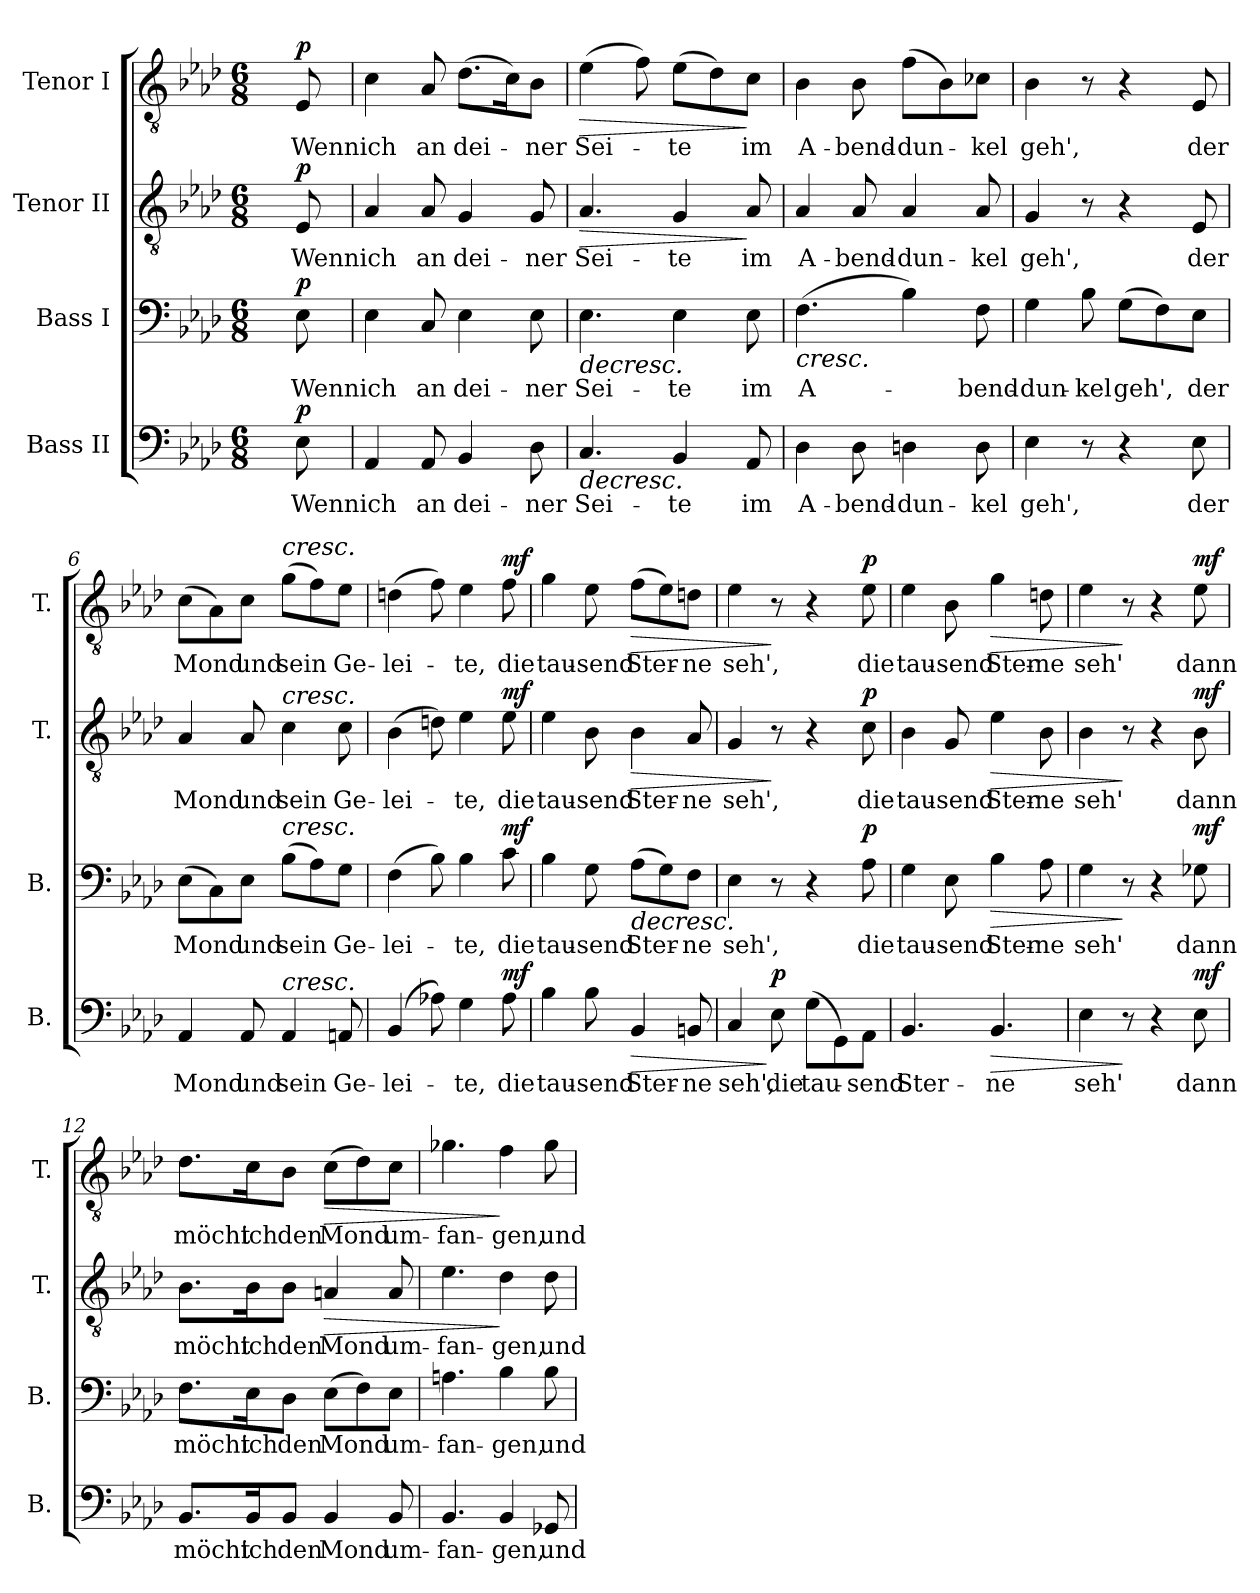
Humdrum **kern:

**kern	**text	**dynam	**kern	**text	**dynam	**kern	**text	**dynam	**kern	**text	**dynam
*part4	*part4	*part4	*part3	*part3	*part3	*part2	*part2	*part2	*part1	*part1	*part1
*staff4	*staff4	*staff4	*staff3	*staff3	*staff3	*staff2	*staff2	*staff2	*staff1	*staff1	*staff1
*I"Bass II	*	*	*I"Bass I	*	*	*I"Tenor II	*	*	*I"Tenor I	*	*
*I'B.	*	*	*I'B.	*	*	*I'T.	*	*	*I'T.	*	*
*clefF4	*	*	*clefF4	*	*	*clefGv2	*	*	*clefGv2	*	*
*	*	*	*	*	*	*ITrd7c12	*	*	*ITrd7c12	*	*
*k[b-e-a-d-]	*	*	*k[b-e-a-d-]	*	*	*k[b-e-a-d-]	*	*	*k[b-e-a-d-]	*	*
*A-:	*	*	*A-:	*	*	*A-:	*	*	*A-:	*	*
*M6/8	*	*	*M6/8	*	*	*M6/8	*	*	*M6/8	*	*
=1	=1	=1	=1	=1	=1	=1	=1	=1	=1	=1	=1
8ryy	.	.	8ryy	.	.	8ryy	.	.	8ryy	.	.
!	!LO:LY:b	!LO:DY:b	!	!LO:LY:b	!LO:DY:b	!	!LO:LY:b	!LO:DY:b	!	!LO:LY:b	!LO:DY:b
8E-\	Wenn	p	8E-\	Wenn	p	8EE-/	Wenn	p	8EE-/	Wenn	p
=2	=2	=2	=2	=2	=2	=2	=2	=2	=2	=2	=2
!	!LO:LY:b	!	!	!LO:LY:b	!	!	!LO:LY:b	!	!	!LO:LY:b	!
4AA-/	ich	.	4E-\	ich	.	4AA-/	ich	.	4C\	ich	.
!	!LO:LY:b	!	!	!LO:LY:b	!	!	!LO:LY:b	!	!	!LO:LY:b	!
8AA-/	an	.	8C/	an	.	8AA-/	an	.	8AA-/	an	.
!	!LO:LY:b	!	!	!LO:LY:b	!	!	!LO:LY:b	!	!	!LO:LY:b	!
4BB-/	dei-	.	4E-\	dei-	.	4GG/	dei-	.	(>8.D-\L	dei-	.
.	.	.	.	.	.	.	.	.	16C\K)	.	.
!	!LO:LY:b	!	!	!LO:LY:b	!	!	!LO:LY:b	!	!	!LO:LY:b	!
8D-\	-ner	.	8E-\	-ner	.	8GG/	-ner	.	8BB-\J	-ner	.
=3	=3	=3	=3	=3	=3	=3	=3	=3	=3	=3	=3
!	!LO:LY:b	!LO:HP:b	!	!LO:LY:b	!LO:HP:b	!	!LO:LY:b	!LO:HP:b	!	!LO:LY:b	!LO:HP:b
4.C/	Sei-	>	4.E-\	Sei-	>	4.AA-/	Sei-	>	(>4E-\	Sei-	>
.	.	.	.	.	.	.	.	.	8F\)	.	.
!	!LO:LY:b	!	!	!LO:LY:b	!	!	!LO:LY:b	!	!	!LO:LY:b	!
4BB-/	-te	.	4E-\	-te	.	4GG/	-te	.	(>8E-\L	-te	.
.	.	.	.	.	.	.	.	.	8D-\)	.	.
!	!LO:LY:b	!	!	!LO:LY:b	!	!	!LO:LY:b	!	!	!LO:LY:b	!
8AA-/	im	.	8E-\	im	.	8AA-/	im	]	8C\J	im	]
=4	=4	=4	=4	=4	=4	=4	=4	=4	=4	=4	=4
!	!LO:LY:b	!	!	!LO:LY:b	!LO:HP:b	!	!LO:LY:b	!	!	!LO:LY:b	!
4D-\	A-	.	(>4.F\	A-	<	4AA-/	A-	.	4BB-\	A-	.
!	!LO:LY:b	!	!	!	!	!	!LO:LY:b	!	!	!LO:LY:b	!
8D-\	-bend-	.	.	.	.	8AA-/	-bend-	.	8BB-\	-bend-	.
!	!LO:LY:b	!	!	!	!	!	!LO:LY:b	!	!	!LO:LY:b	!
4Dn\	-dun-	.	4B-\)	.	]	4AA-/	-dun-	.	(>8F\L	-dun-	.
.	.	.	.	.	.	.	.	.	8BB-\)	.	.
!	!LO:LY:b	!	!	!LO:LY:b	!	!	!LO:LY:b	!	!	!LO:LY:b	!
8D\	-kel	.	8F\	-bend-	.	8AA-/	-kel	.	8C-X\J	-kel	.
=5	=5	=5	=5	=5	=5	=5	=5	=5	=5	=5	=5
!	!LO:LY:b	!	!	!LO:LY:b	!	!	!LO:LY:b	!	!	!LO:LY:b	!
4E-\	geh',	.	4G\	-dun-	.	4GG/	geh',	.	4BB-\	geh',	.
!	!	!	!	!LO:LY:b	!	!	!	!	!	!	!
8r	.	.	8B-\	-kel	.	8r	.	.	8r	.	.
!	!	!	!	!LO:LY:b	!	!	!	!	!	!	!
4r	.	.	(>8G\L	geh',	.	4r	.	.	4r	.	.
.	.	.	8F\)	.	.	.	.	.	.	.	.
!	!LO:LY:b	!	!	!LO:LY:b	!	!	!LO:LY:b	!	!	!LO:LY:b	!
8E-\	der	.	8E-\J	der	.	8EE-/	der	.	8EE-/	der	.
!!LO:LB:g=z
=6	=6	=6	=6	=6	=6	=6	=6	=6	=6	=6	=6
!	!LO:LY:b	!	!	!LO:LY:b	!	!	!LO:LY:b	!	!	!LO:LY:b	!
4AA-/	Mond	.	(>8E-\L	Mond	.	4AA-/	Mond	.	(>8C\L	Mond	.
.	.	.	8C\)	.	.	.	.	.	8AA-\)	.	.
!	!LO:LY:b	!	!	!LO:LY:b	!	!	!LO:LY:b	!	!	!LO:LY:b	!
8AA-/	und	.	8E-\J	und	.	8AA-/	und	.	8C\J	und	.
!	!	!	!	!	!	!	!	!	!LO:TX:a:i:t=cresc.	!	!
!	!	!	!	!	!	!LO:TX:a:i:t=cresc.	!	!	!	!	!
!	!	!	!LO:TX:a:i:t=cresc.	!	!	!	!	!	!	!	!
!LO:TX:a:i:t=cresc.	!	!	!	!	!	!	!	!	!	!	!
!	!LO:LY:b	!	!	!LO:LY:b	!	!	!LO:LY:b	!	!	!LO:LY:b	!
4AA-/	sein	.	(>8B-\L	sein	.	4C\	sein	.	(>8G\L	sein	.
.	.	.	8A-\)	.	.	.	.	.	8F\)	.	.
!	!LO:LY:b	!	!	!LO:LY:b	!	!	!LO:LY:b	!	!	!LO:LY:b	!
8AAn/	Ge-	.	8G\J	Ge-	.	8C\	Ge-	.	8E-\J	Ge-	.
=7	=7	=7	=7	=7	=7	=7	=7	=7	=7	=7	=7
!	!LO:LY:b	!	!	!LO:LY:b	!	!	!LO:LY:b	!	!	!LO:LY:b	!
(>4BB-/	-lei-	.	(>4F\	-lei-	.	(>4BB-\	-lei-	.	(>4Dn\	-lei-	.
8A-X\)	.	.	8B-\)	.	.	8Dn\)	.	.	8F\)	.	.
!	!LO:LY:b	!	!	!LO:LY:b	!	!	!LO:LY:b	!	!	!LO:LY:b	!
4G\	-te,	.	4B-\	-te,	.	4E-\	-te,	.	4E-\	-te,	.
!	!LO:LY:b	!LO:DY:b	!	!LO:LY:b	!LO:DY:b	!	!LO:LY:b	!LO:DY:b	!	!LO:LY:b	!LO:DY:b
8A-\	die	mf	8c\	die	mf	8E-\	die	mf	8F\	die	mf
=8	=8	=8	=8	=8	=8	=8	=8	=8	=8	=8	=8
!	!LO:LY:b	!	!	!LO:LY:b	!	!	!LO:LY:b	!	!	!LO:LY:b	!
4B-\	tau-	.	4B-\	tau-	.	4E-\	tau-	.	4G\	tau-	.
!	!LO:LY:b	!	!	!LO:LY:b	!	!	!LO:LY:b	!	!	!LO:LY:b	!
8B-\	-send	.	8G\	-send	.	8BB-\	-send	.	8E-\	-send	.
!	!LO:LY:b	!LO:HP:b	!	!LO:LY:b	!LO:HP:b	!	!LO:LY:b	!LO:HP:b	!	!LO:LY:b	!LO:HP:b
4BB-/	Ster-	>	(>8A-\L	Ster-	>	4BB-\	Ster-	>	(>8F\L	Ster-	>
.	.	.	8G\)	.	.	.	.	.	8E-\)	.	.
!	!LO:LY:b	!	!	!LO:LY:b	!	!	!LO:LY:b	!	!	!LO:LY:b	!
8BBn/	-ne	.	8F\J	-ne	.	8AA-/	-ne	.	8Dn\J	-ne	.
=9	=9	=9	=9	=9	=9	=9	=9	=9	=9	=9	=9
!	!LO:LY:b	!	!	!LO:LY:b	!	!	!LO:LY:b	!	!	!LO:LY:b	!
4C/	seh',	.	4E-\	seh',	.	4GG/	seh',	.	4E-\	seh',	.
!	!LO:LY:b	!LO:DY:n=1:b	!	!	!	!	!	!	!	!	!
8E-\	die	] p	8r	.	[	8r	.	]	8r	.	]
!	!LO:LY:b	!	!	!	!	!	!	!	!	!	!
(>8G\L	tau-	.	4r	.	.	4r	.	.	4r	.	.
8GG\)	.	.	.	.	.	.	.	.	.	.	.
!	!LO:LY:b	!	!	!LO:LY:b	!LO:DY:b	!	!LO:LY:b	!LO:DY:b	!	!LO:LY:b	!LO:DY:b
8AA-\J	-send	.	8A-\	die	p	8C\	die	p	8E-\	die	p
!!LO:PB:g=z
=10	=10	=10	=10	=10	=10	=10	=10	=10	=10	=10	=10
!	!LO:LY:b	!	!	!LO:LY:b	!	!	!LO:LY:b	!	!	!LO:LY:b	!
4.BB-/	Ster-	.	4G\	tau-	.	4BB-\	tau-	.	4E-\	tau-	.
!	!	!	!	!LO:LY:b	!	!	!LO:LY:b	!	!	!LO:LY:b	!
.	.	.	8E-\	-send	.	8GG/	-send	.	8BB-\	-send	.
!	!LO:LY:b	!LO:HP:b	!	!LO:LY:b	!LO:HP:b	!	!LO:LY:b	!LO:HP:b	!	!LO:LY:b	!LO:HP:b
4.BB-/	-ne	>	4B-\	Ster-	>	4E-\	Ster-	>	4G\	Ster-	>
!	!	!	!	!LO:LY:b	!	!	!LO:LY:b	!	!	!LO:LY:b	!
.	.	.	8A-\	-ne	.	8BB-\	-ne	.	8Dn\	-ne	.
=11	=11	=11	=11	=11	=11	=11	=11	=11	=11	=11	=11
!	!LO:LY:b	!	!	!LO:LY:b	!	!	!LO:LY:b	!	!	!LO:LY:b	!
4E-\	seh'	.	4G\	seh'	.	4BB-\	seh'	.	4E-\	seh'	.
8r	.	]	8r	.	]	8r	.	]	8r	.	]
4r	.	.	4r	.	.	4r	.	.	4r	.	.
!	!LO:LY:b	!LO:DY:b	!	!LO:LY:b	!LO:DY:b	!	!LO:LY:b	!LO:DY:b	!	!LO:LY:b	!LO:DY:b
8E-\	dann	mf	8G-X\	dann	mf	8BB-\	dann	mf	8E-\	dann	mf
=12	=12	=12	=12	=12	=12	=12	=12	=12	=12	=12	=12
!	!LO:LY:b	!	!	!LO:LY:b	!	!	!LO:LY:b	!	!	!LO:LY:b	!
8.BB-/L	möcht	.	8.F\L	möcht	.	8.BB-\L	möcht	.	8.D-\L	möcht	.
!	!LO:LY:b	!	!	!LO:LY:b	!	!	!LO:LY:b	!	!	!LO:LY:b	!
16BB-/K	ich	.	16E-\K	ich	.	16BB-\K	ich	.	16C\K	ich	.
!	!LO:LY:b	!	!	!LO:LY:b	!	!	!LO:LY:b	!	!	!LO:LY:b	!
8BB-/J	den	.	8D-\J	den	.	8BB-\J	den	.	8BB-\J	den	.
!	!LO:LY:b	!	!	!LO:LY:b	!	!	!LO:LY:b	!LO:HP:b	!	!LO:LY:b	!LO:HP:b
4BB-/	Mond	.	(>8E-\L	Mond	.	4AAn/	Mond	>	(>8C\L	Mond	>
.	.	.	8F\)	.	.	.	.	.	8D-\)	.	.
!	!LO:LY:b	!	!	!LO:LY:b	!	!	!LO:LY:b	!	!	!LO:LY:b	!
8BB-/	um-	.	8E-\J	um-	.	8AA/	um-	.	8C\J	um-	.
=13	=13	=13	=13	=13	=13	=13	=13	=13	=13	=13	=13
!	!LO:LY:b	!	!	!LO:LY:b	!	!	!LO:LY:b	!	!	!LO:LY:b	!
4.BB-/	-fan-	.	4.An\	-fan-	.	4.E-\	-fan-	.	4.G-X\	-fan-	.
!	!LO:LY:b	!	!	!LO:LY:b	!	!	!LO:LY:b	!	!	!LO:LY:b	!
4BB-/	-gen,	]	4B-\	-gen,	]	4D-\	-gen,	]	4F\	-gen,	]
!	!LO:LY:b	!	!	!LO:LY:b	!	!	!LO:LY:b	!	!	!LO:LY:b	!
8GG-X/	und	.	8B-\	und	.	8D-\	und	.	8G-\	und	.
=	=	=	=	=	=	=	=	=	=	=	=
*-	*-	*-	*-	*-	*-	*-	*-	*-	*-	*-	*-
